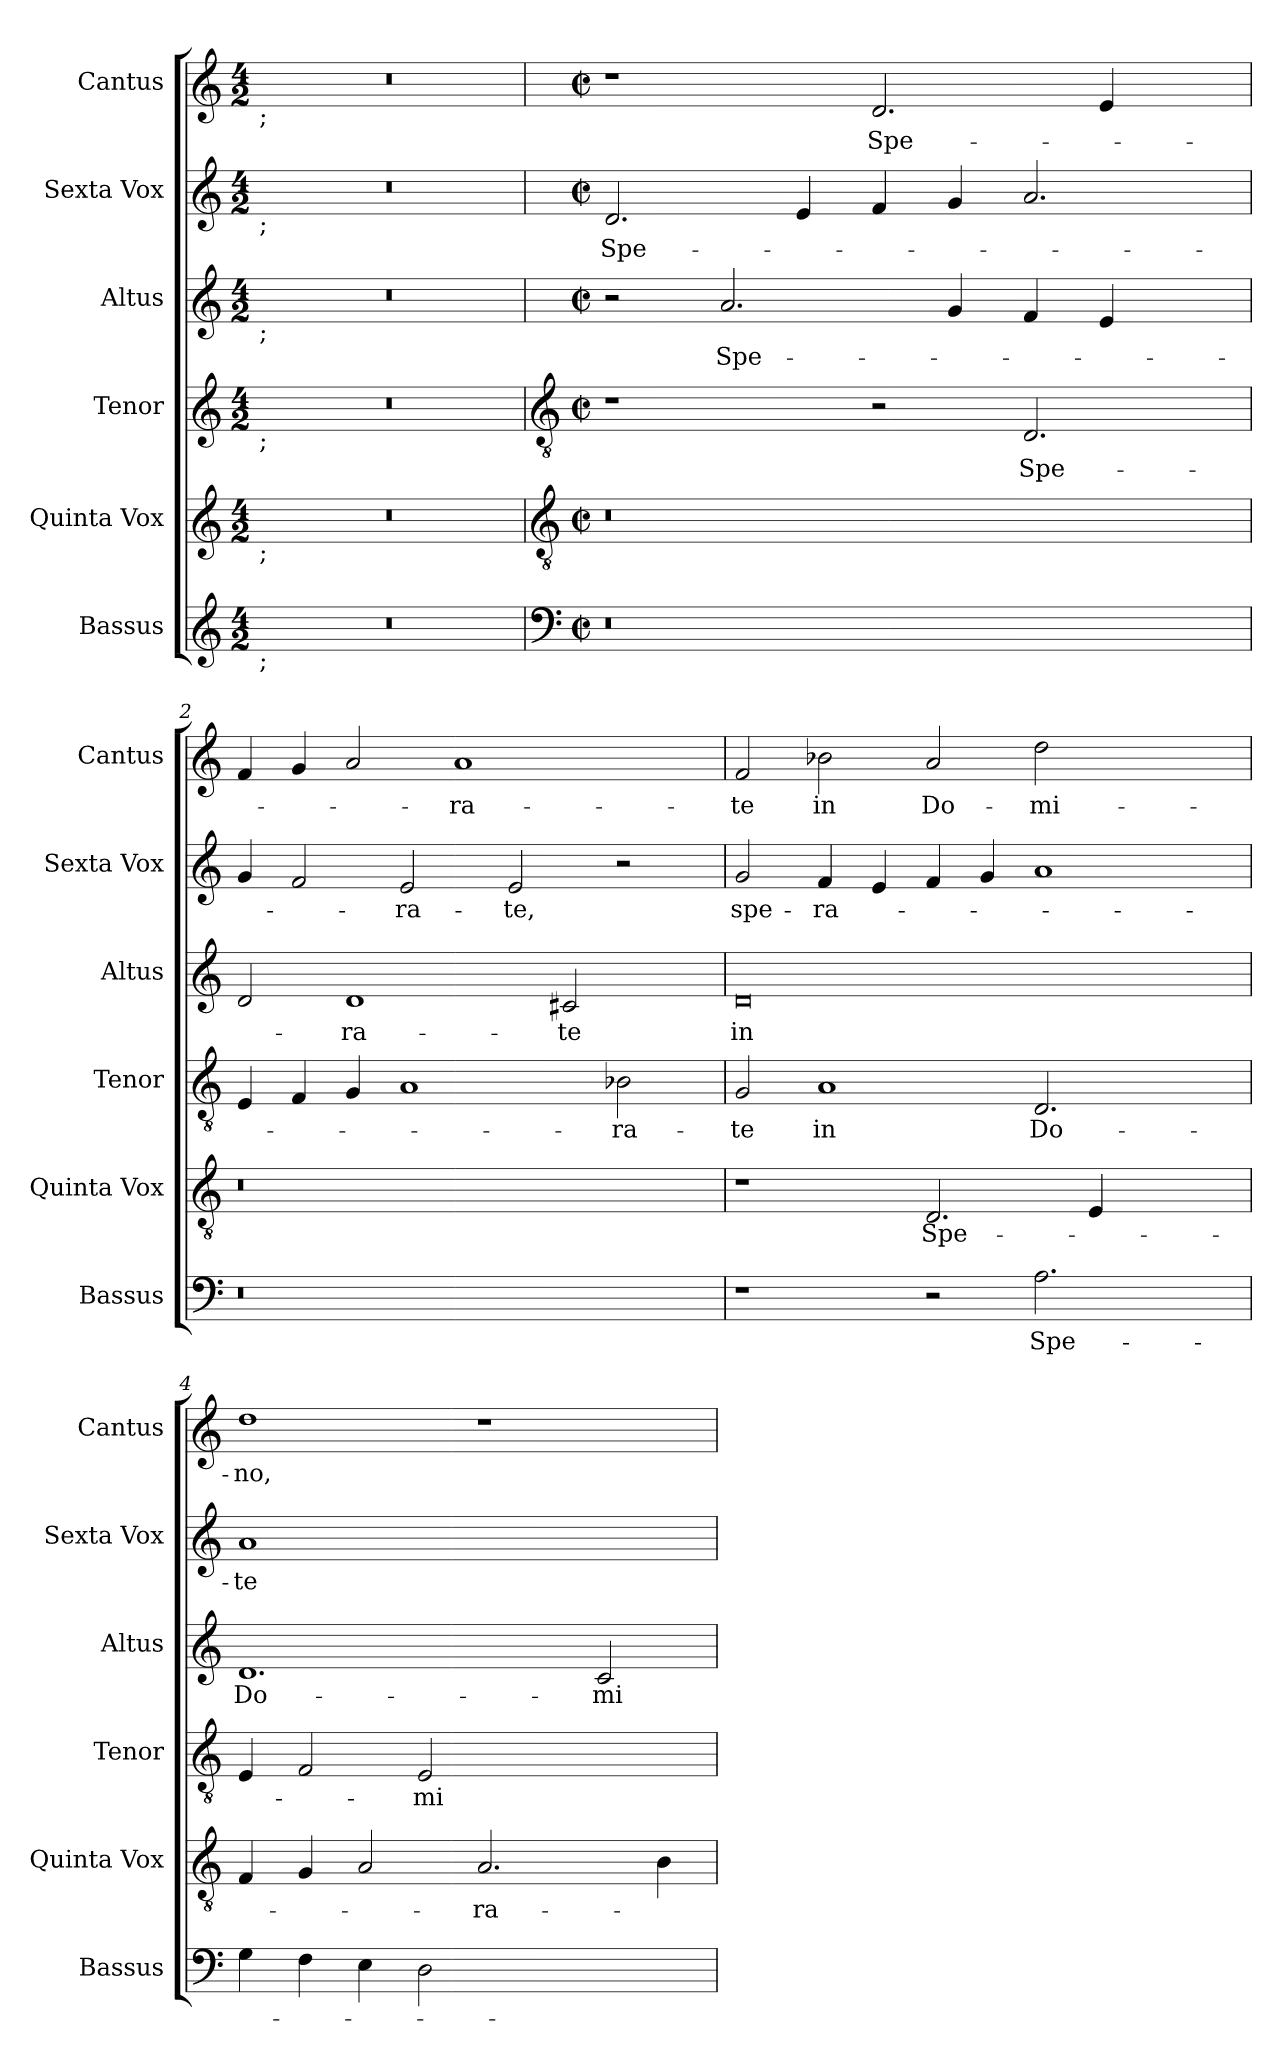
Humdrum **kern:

**kern	**text	**kern	**text	**kern	**text	**kern	**text	**kern	**text	**kern	**text
*part6	*part6	*part5	*part5	*part4	*part4	*part3	*part3	*part2	*part2	*part1	*part1
*staff6	*staff6	*staff5	*staff5	*staff4	*staff4	*staff3	*staff3	*staff2	*staff2	*staff1	*staff1
*I"Bassus	*	*I"Quinta Vox	*	*I"Tenor	*	*I"Altus	*	*I"Sexta Vox	*	*I"Cantus	*
*I'Bassus	*	*I'Quinta Vox	*	*I'Tenor	*	*I'Altus	*	*I'Sexta Vox	*	*I'Cantus	*
*clefG2	*	*clefG2	*	*clefG2	*	*clefG2	*	*clefG2	*	*clefG2	*
*k[]	*	*k[]	*	*k[]	*	*k[]	*	*k[]	*	*k[]	*
*C:	*	*C:	*	*C:	*	*C:	*	*C:	*	*C:	*
*M4/2	*	*M4/2	*	*M4/2	*	*M4/2	*	*M4/2	*	*M4/2	*
=	=	=	=	=	=	=	=	=	=	=	=
!	!	!	!	!	!	!	!	!	!	!LO:TX:b:t=;	!
!	!	!	!	!	!	!	!	!LO:TX:b:t=;	!	!	!
!	!	!	!	!	!	!LO:TX:b:t=;	!	!	!	!	!
!	!	!	!	!LO:TX:b:t=;	!	!	!	!	!	!	!
!	!	!LO:TX:b:t=;	!	!	!	!	!	!	!	!	!
!LO:TX:b:t=;	!	!	!	!	!	!	!	!	!	!	!
0r	.	0r	.	0r	.	0r	.	0r	.	0r	.
!!LO:LB:g=z
=1	=1	=1	=1	=1	=1	=1	=1	=1	=1	=1	=1
*clefF4	*	*clefGv2	*	*clefGv2	*	*	*	*	*	*	*
*M4/2	*	*M4/2	*	*M4/2	*	*M4/2	*	*M4/2	*	*M4/2	*
*met(c|)	*	*met(c|)	*	*met(c|)	*	*met(c|)	*	*met(c|)	*	*met(c|)	*
!	!	!	!	!	!	!	!	!	!LO:LY:b	!	!
0r	.	0r	.	1r	.	2r	.	2.d	Spe-	1r	.
!	!	!	!	!	!	!	!LO:LY:b	!	!	!	!
.	.	.	.	.	.	2.a	Spe-	.	.	.	.
.	.	.	.	.	.	.	.	4e	.	.	.
!	!	!	!	!	!	!	!	!	!	!	!LO:LY:b
.	.	.	.	2r	.	.	.	4f	.	2.d	Spe-
.	.	.	.	.	.	4g	.	4g	.	.	.
!	!	!	!	!	!LO:LY:b	!	!	!	!	!	!
.	.	.	.	2.D	Spe-	4f	.	2.a	.	.	.
.	.	.	.	.	.	4e	.	.	.	4e	.
4ryy	.	4ryy	.	.	.	4ryy	.	.	.	4ryy	.
=2	=2	=2	=2	=2	=2	=2	=2	=2	=2	=2	=2
0r	.	0r	.	4E	.	2d	.	4g	.	4f	.
.	.	.	.	4F	.	.	.	2f	.	4g	.
!	!	!	!	!	!	!	!LO:LY:b	!	!	!	!
.	.	.	.	4G	.	1d	-ra-	.	.	2a	.
!	!	!	!	!	!	!	!	!	!LO:LY:b	!	!
.	.	.	.	1A	.	.	.	2e	-ra-	.	.
!	!	!	!	!	!	!	!	!	!	!	!LO:LY:b
.	.	.	.	.	.	.	.	.	.	1a	-ra-
!	!	!	!	!	!	!	!	!	!LO:LY:b	!	!
.	.	.	.	.	.	.	.	2e	-te,	.	.
!	!	!	!	!	!	!	!LO:LY:b	!	!	!	!
.	.	.	.	.	.	2c#X	-te	.	.	.	.
!	!	!	!	!	!LO:LY:b	!	!	!	!	!	!
.	.	.	.	2B-X	-ra-	.	.	2r	.	.	.
4ryy	.	4ryy	.	.	.	4ryy	.	.	.	4ryy	.
=3	=3	=3	=3	=3	=3	=3	=3	=3	=3	=3	=3
!	!	!	!	!	!LO:LY:b	!	!LO:LY:b	!	!LO:LY:b	!	!LO:LY:b
1r	.	1r	.	2G	-te	0d	in	2g	spe-	2f	-te
!	!	!	!	!	!LO:LY:b	!	!	!	!LO:LY:b	!	!LO:LY:b
.	.	.	.	1A	in	.	.	4f	-ra-	2b-X	in
.	.	.	.	.	.	.	.	4e	.	.	.
!	!	!	!LO:LY:b	!	!	!	!	!	!	!	!LO:LY:b
2r	.	2.D	Spe-	.	.	.	.	4f	.	2a	Do-
.	.	.	.	.	.	.	.	4g	.	.	.
!	!LO:LY:b	!	!	!	!LO:LY:b	!	!	!	!	!	!LO:LY:b
2.A	Spe-	.	.	2.D	Do-	.	.	1a	.	2dd	-mi-
.	.	4E	.	.	.	.	.	.	.	.	.
.	.	2ryy	.	.	.	2ryy	.	.	.	2ryy	.
4ryy	.	.	.	4ryy	.	.	.	.	.	.	.
=4	=4	=4	=4	=4	=4	=4	=4	=4	=4	=4	=4
!	!	!	!	!	!	!	!LO:LY:b	!	!LO:LY:b	!	!LO:LY:b
4G	.	4F	.	4E	.	1.d	Do-	1a	-te	1dd	-no,
4F	.	4G	.	2F	.	.	.	.	.	.	.
4E	.	2A	.	.	.	.	.	.	.	.	.
!	!	!	!	!	!LO:LY:b	!	!	!	!	!	!
2D	.	.	.	2E	-mi-	.	.	.	.	.	.
!	!	!	!LO:LY:b	!	!	!	!	!	!	!	!
.	.	2.A	-ra-	.	.	.	.	1ryy	.	1r	.
!	!LO:LY:b	!	!	!	!	!	!	!	!	!	!
[2AAyy	-ra-	.	.	2.ryy	.	.	.	.	.	.	.
!	!	!	!	!	!	!	!LO:LY:b	!	!	!	!
.	.	.	.	.	.	2c	-mi-	.	.	.	.
4ryy	.	4B	.	.	.	.	.	.	.	.	.
=	=	=	=	=	=	=	=	=	=	=	=
*-	*-	*-	*-	*-	*-	*-	*-	*-	*-	*-	*-
